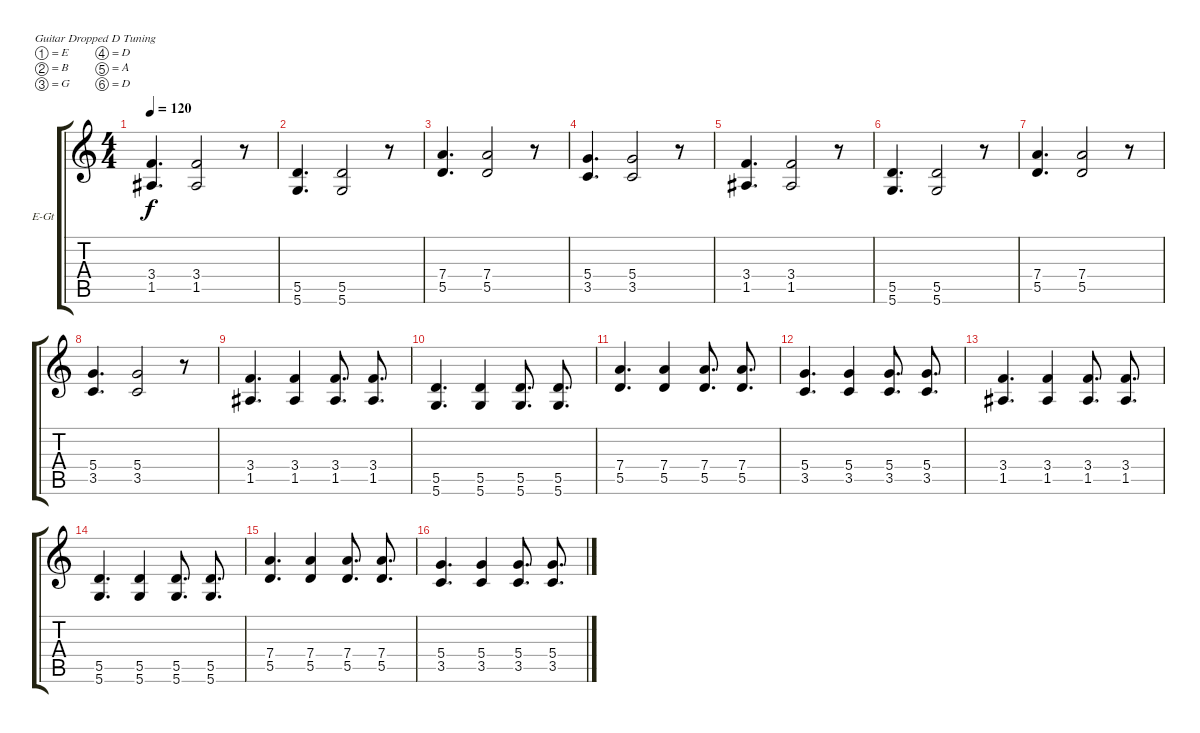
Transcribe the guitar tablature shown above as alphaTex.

\bracketExtendMode groupsimilarinstruments
\firstSystemTrackNameOrientation horizontal
\otherSystemsTrackNameOrientation horizontal
\track ("Äîðîæêà 5" "E-Gt") {instrument overdrivenguitar}
\staff {score tabs}
\tuning (E4 B3 G3 D3 A2 D2)
\ts (4 4)
\tempo 120
\clef g2
\ks c
(1.5 3.4).4{d dy f} (1.5 3.4).2 r.8 |
(5.6 5.5).4{d} (5.6 5.5).2 r.8 |
(7.4 5.5).4{d} (7.4 5.5).2 r.8 |
(5.4 3.5).4{d} (5.4 3.5).2 r.8 |
(1.5 3.4).4{d} (1.5 3.4).2 r.8 |
(5.6 5.5).4{d} (5.6 5.5).2 r.8 |
(7.4 5.5).4{d} (7.4 5.5).2 r.8 |
\scale
0.3526 (5.4 3.5).4{d} (5.4 3.5).2 r.8 |
\scale
0.300385 (1.5 3.4).4{d} (1.5 3.4).4 (3.4 1.5).8{d} (1.5 3.4).8{d} |
\scale
0.346988 (5.5 5.6).4{d} (5.5 5.6).4 (5.5 5.6).8{d} (5.5 5.6).8{d} |
(5.5 7.4).4{d} (5.5 7.4).4 (7.4 5.5).8{d} (5.5 7.4).8{d} |
(3.5 5.4).4{d} (3.5 5.4).4 (3.5 5.4).8{d} (3.5 5.4).8{d} |
(1.5 3.4).4{d} (1.5 3.4).4 (3.4 1.5).8{d} (1.5 3.4).8{d} |
(5.5 5.6).4{d} (5.5 5.6).4 (5.5 5.6).8{d} (5.5 5.6).8{d} |
(5.5 7.4).4{d} (5.5 7.4).4 (7.4 5.5).8{d} (5.5 7.4).8{d} |
(3.5 5.4).4{d} (3.5 5.4).4 (3.5 5.4).8{d} (3.5 5.4).8{d}
